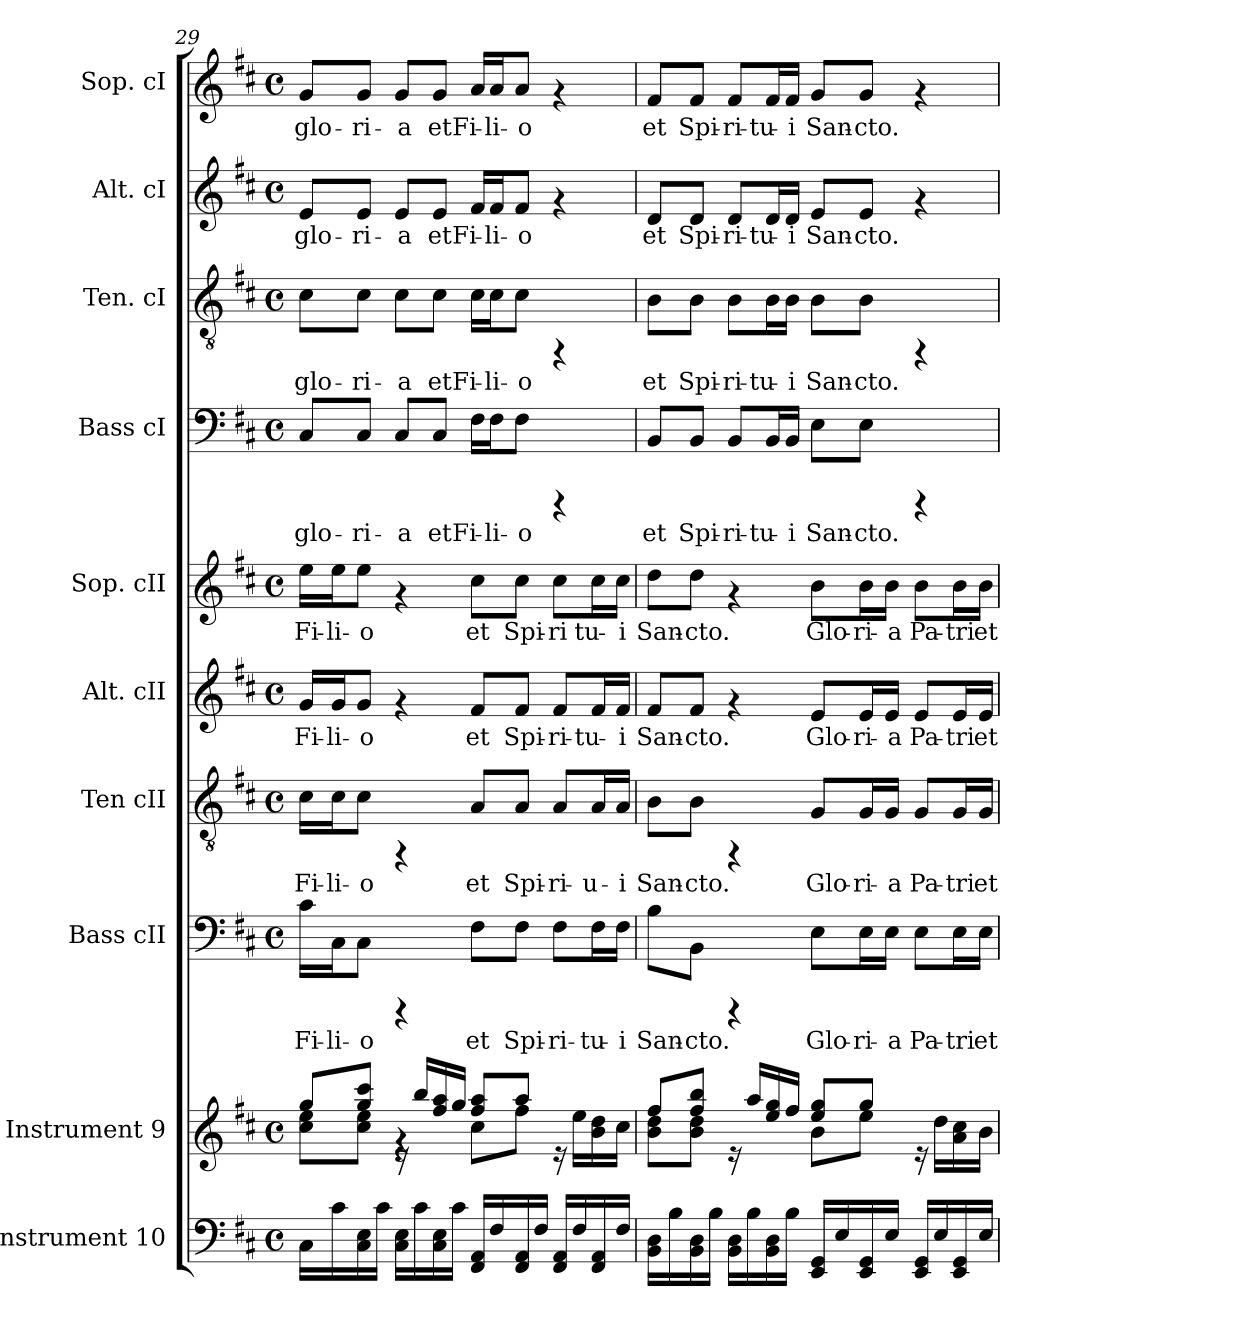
**kern	**kern	**kern	**text	**kern	**text	**kern	**text	**kern	**text	**kern	**text	**kern	**text	**kern	**text	**kern	**text
*part10	*part9	*part8	*part8	*part7	*part7	*part6	*part6	*part5	*part5	*part4	*part4	*part3	*part3	*part2	*part2	*part1	*part1
*staff10	*staff9	*staff8	*staff8	*staff7	*staff7	*staff6	*staff6	*staff5	*staff5	*staff4	*staff4	*staff3	*staff3	*staff2	*staff2	*staff1	*staff1
*I"Instrument 10	*I"Instrument 9	*I"Bass cII	*	*I"Ten cII	*	*I"Alt. cII	*	*I"Sop. cII	*	*I"Bass cI	*	*I"Ten. cI	*	*I"Alt. cI	*	*I"Sop. cI	*
*	*	*I'Bass cII	*	*I'Ten cII	*	*I'Alt. cII	*	*I'Sop. cII	*	*I'Bass cI	*	*I'Ten. cI	*	*I'Alt. cI	*	*I'Sop. cI	*
*clefF4	*clefG2	*clefF4	*	*clefGv2	*	*clefG2	*	*clefG2	*	*clefF4	*	*clefGv2	*	*clefG2	*	*clefG2	*
*k[f#c#]	*k[f#c#]	*k[f#c#]	*	*k[f#c#]	*	*k[f#c#]	*	*k[f#c#]	*	*k[f#c#]	*	*k[f#c#]	*	*k[f#c#]	*	*k[f#c#]	*
*D:	*D:	*D:	*	*D:	*	*D:	*	*D:	*	*D:	*	*D:	*	*D:	*	*D:	*
*M4/4	*M4/4	*M4/4	*	*M4/4	*	*M4/4	*	*M4/4	*	*M4/4	*	*M4/4	*	*M4/4	*	*M4/4	*
*met(c)	*met(c)	*met(c)	*	*met(c)	*	*met(c)	*	*met(c)	*	*met(c)	*	*met(c)	*	*met(c)	*	*met(c)	*
=29	=29	=29	=29	=29	=29	=29	=29	=29	=29	=29	=29	=29	=29	=29	=29	=29	=29
*	*^	*	*	*	*	*	*	*	*	*	*	*	*	*	*	*	*
!	!	!	!	!LO:LY:b:cj	!	!LO:LY:b:cj	!	!LO:LY:b:cj	!	!LO:LY:b:cj	!	!LO:LY:b:cj	!	!LO:LY:b:cj	!	!LO:LY:b:cj	!	!LO:LY:b:cj
16C#\L	8gg/L	8ee\ 8cc#\L	16c#\LL	Fi-	16c#\LL	Fi-	16g/LL	Fi-	16ee\LL	Fi-	8C#/L	glo-	8c#\L	glo-	8e/L	glo-	8g/L	glo-
!	!	!	!	!LO:LY:b:cj	!	!LO:LY:b:cj	!	!LO:LY:b:cj	!	!LO:LY:b:cj	!	!	!	!	!	!	!	!
16c#\	.	.	16C#\J	-li-	16c#\J	-li-	16g/J	-li-	16ee\J	-li-	.	.	.	.	.	.	.	.
!	!	!	!	!LO:LY:b:cj	!	!LO:LY:b:cj	!	!LO:LY:b:cj	!	!LO:LY:b:cj	!	!LO:LY:b:cj	!	!LO:LY:b:cj	!	!LO:LY:b:cj	!	!LO:LY:b:cj
16E\ 16C#\	8ccc#/ 8gg/J	8ee\ 8cc#\J	8C#\J	-o	8c#\J	-o	8g/J	-o	8ee\J	-o	8C#/J	-ri-	8c#\J	-ri-	8e/J	-ri-	8g/J	-ri-
16c#\J	.	.	.	.	.	.	.	.	.	.	.	.	.	.	.	.	.	.
!	!	!	!	!	!	!	!	!	!	!	!	!LO:LY:b:cj	!	!LO:LY:b:cj	!	!LO:LY:b:cj	!	!LO:LY:b:cj
16E\ 16C#\L	16re	4rf	4rCCC	.	4rFF	.	4rf	.	4rf	.	8C#/L	-a	8c#\L	-a	8e/L	-a	8g/L	-a
16c#\	16bb/L	.	.	.	.	.	.	.	.	.	.	.	.	.	.	.	.	.
!	!	!	!	!	!	!	!	!	!	!	!	!LO:LY:b:cj	!	!LO:LY:b:cj	!	!LO:LY:b:cj	!	!LO:LY:b:cj
16E\ 16C#\	16aa/ 16ff#/	.	.	.	.	.	.	.	.	.	8C#/J	et	8c#\J	et	8e/J	et	8g/J	et
16c#\J	16gg/J	.	.	.	.	.	.	.	.	.	.	.	.	.	.	.	.	.
!	!	!	!	!LO:LY:b:cj	!	!LO:LY:b:cj	!	!LO:LY:b:cj	!	!LO:LY:b:cj	!	!LO:LY:b:cj	!	!LO:LY:b:cj	!	!LO:LY:b:cj	!	!LO:LY:b:cj
16AA/ 16FF#/L	8aa/ 8ff#/L	8cc#\L	8F#\L	et	8A/L	et	8f#/L	et	8cc#\L	et	16F#\LL	Fi-	16c#\LL	Fi-	16f#/LL	Fi-	16a/LL	Fi-
!	!	!	!	!	!	!	!	!	!	!	!	!LO:LY:b:cj	!	!LO:LY:b:cj	!	!LO:LY:b:cj	!	!LO:LY:b:cj
16F#/	.	.	.	.	.	.	.	.	.	.	16F#\J	-li-	16c#\J	-li-	16f#/J	-li-	16a/J	-li-
!	!	!	!	!LO:LY:b:cj	!	!LO:LY:b:cj	!	!LO:LY:b:cj	!	!LO:LY:b:cj	!	!LO:LY:b:cj	!	!LO:LY:b:cj	!	!LO:LY:b:cj	!	!LO:LY:b:cj
16AA/ 16FF#/	8aa/J	8ff#\J	8F#\J	Spi-	8A/J	Spi-	8f#/J	Spi-	8cc#\J	Spi-	8F#\J	-o	8c#\J	-o	8f#/J	-o	8a/J	-o
16F#/J	.	.	.	.	.	.	.	.	.	.	.	.	.	.	.	.	.	.
!	!	!	!	!LO:LY:b:cj	!	!LO:LY:b:cj	!	!LO:LY:b:cj	!	!LO:LY:b:cj	!	!	!	!	!	!	!	!
16AA/ 16FF#/L	4ryy	16re	8F#\L	-ri-	8A/L	-ri-	8f#/L	-ri-	8cc#\L	-ri	4rCCC	.	4rFF	.	4rf	.	4rf	.
16F#/	.	16ee\L	.	.	.	.	.	.	.	.	.	.	.	.	.	.	.	.
!	!	!	!	!LO:LY:b:cj	!	!LO:LY:b:cj	!	!LO:LY:b:cj	!	!LO:LY:b:cj	!	!	!	!	!	!	!	!
16AA/ 16FF#/	.	16dd\ 16b\	16F#\L	-tu-	16A/L	-u-	16f#/L	-tu-	16cc#\L	tu-	.	.	.	.	.	.	.	.
!	!	!	!	!LO:LY:b:cj	!	!LO:LY:b:cj	!	!LO:LY:b:cj	!	!LO:LY:b:cj	!	!	!	!	!	!	!	!
16F#/J	.	16cc#\J	16F#\JJ	-i	16A/JJ	-i	16f#/JJ	-i	16cc#\JJ	-i	.	.	.	.	.	.	.	.
!!LO:PB:g=z
=30	=30	=30	=30	=30	=30	=30	=30	=30	=30	=30	=30	=30	=30	=30	=30	=30	=30	=30
!	!	!	!	!LO:LY:b:cj	!	!LO:LY:b:cj	!	!LO:LY:b:cj	!	!LO:LY:b:cj	!	!LO:LY:b:cj	!	!LO:LY:b:cj	!	!LO:LY:b:cj	!	!LO:LY:b:cj
16D\ 16BB\L	8ff#/L	8dd\ 8b\L	8B\L	San-	8B\L	San-	8f#/L	San-	8dd\L	San-	8BB/L	et	8B\L	et	8d/L	et	8f#/L	et
16B\	.	.	.	.	.	.	.	.	.	.	.	.	.	.	.	.	.	.
!	!	!	!	!LO:LY:b:cj	!	!LO:LY:b:cj	!	!LO:LY:b:cj	!	!LO:LY:b:cj	!	!LO:LY:b:cj	!	!LO:LY:b:cj	!	!LO:LY:b:cj	!	!LO:LY:b:cj
16D\ 16BB\	8bb/ 8ff#/J	8dd\ 8b\J	8BB\J	-cto.	8B\J	-cto.	8f#/J	-cto.	8dd\J	-cto.	8BB/J	Spi-	8B\J	Spi-	8d/J	Spi-	8f#/J	Spi-
16B\J	.	.	.	.	.	.	.	.	.	.	.	.	.	.	.	.	.	.
!	!	!	!	!	!	!	!	!	!	!	!	!LO:LY:b:cj	!	!LO:LY:b:cj	!	!LO:LY:b:cj	!	!LO:LY:b:cj
16D\ 16BB\L	16re	4ryy	4rCCC	.	4rFF	.	4rf	.	4rf	.	8BB/L	-ri-	8B\L	-ri-	8d/L	-ri-	8f#/L	-ri-
16B\	16aa/L	.	.	.	.	.	.	.	.	.	.	.	.	.	.	.	.	.
!	!	!	!	!	!	!	!	!	!	!	!	!LO:LY:b:cj	!	!LO:LY:b:cj	!	!LO:LY:b:cj	!	!LO:LY:b:cj
16D\ 16BB\	16gg/ 16ee/	.	.	.	.	.	.	.	.	.	16BB/L	-tu-	16B\L	-tu-	16d/L	-tu-	16f#/L	-tu-
!	!	!	!	!	!	!	!	!	!	!	!	!LO:LY:b:cj	!	!LO:LY:b:cj	!	!LO:LY:b:cj	!	!LO:LY:b:cj
16B\J	16ff#/J	.	.	.	.	.	.	.	.	.	16BB/JJ	-i	16B\JJ	-i	16d/JJ	-i	16f#/JJ	-i
!	!	!	!	!LO:LY:b:cj	!	!LO:LY:b:cj	!	!LO:LY:b:cj	!	!LO:LY:b:cj	!	!LO:LY:b:cj	!	!LO:LY:b:cj	!	!LO:LY:b:cj	!	!LO:LY:b:cj
16EE/ 16GG/L	8gg/ 8ee/L	8b\L	8E\L	Glo-	8G/L	Glo-	8e/L	Glo-	8b\L	Glo-	8E\L	San-	8B\L	San-	8e/L	San-	8g/L	San-
16E/	.	.	.	.	.	.	.	.	.	.	.	.	.	.	.	.	.	.
!	!	!	!	!LO:LY:b:cj	!	!LO:LY:b:cj	!	!LO:LY:b:cj	!	!LO:LY:b:cj	!	!LO:LY:b:cj	!	!LO:LY:b:cj	!	!LO:LY:b:cj	!	!LO:LY:b:cj
16GG/ 16EE/	8gg/J	8ee\J	16E\L	-ri-	16G/L	-ri-	16e/L	-ri-	16b\L	-ri-	8E\J	-cto.	8B\J	-cto.	8e/J	-cto.	8g/J	-cto.
!	!	!	!	!LO:LY:b:cj	!	!LO:LY:b:cj	!	!LO:LY:b:cj	!	!LO:LY:b:cj	!	!	!	!	!	!	!	!
16E/J	.	.	16E\JJ	-a	16G/JJ	-a	16e/JJ	-a	16b\JJ	-a	.	.	.	.	.	.	.	.
!	!	!	!	!LO:LY:b:cj	!	!LO:LY:b:cj	!	!LO:LY:b:cj	!	!LO:LY:b:cj	!	!	!	!	!	!	!	!
16GG/ 16EE/L	4ryy	16re	8E\L	Pa-	8G/L	Pa-	8e/L	Pa-	8b\L	Pa-	4rCCC	.	4rFF	.	4rf	.	4rf	.
16E/	.	16dd\L	.	.	.	.	.	.	.	.	.	.	.	.	.	.	.	.
!	!	!	!	!LO:LY:b:cj	!	!LO:LY:b:cj	!	!LO:LY:b:cj	!	!LO:LY:b:cj	!	!	!	!	!	!	!	!
16GG/ 16EE/	.	16cc#\ 16a\	16E\L	-tri	16G/L	-tri	16e/L	-tri	16b\L	-tri	.	.	.	.	.	.	.	.
!	!	!	!	!LO:LY:b:cj	!	!LO:LY:b:cj	!	!LO:LY:b:cj	!	!LO:LY:b:cj	!	!	!	!	!	!	!	!
16E/J	.	16b\J	16E\JJ	et	16G/JJ	et	16e/JJ	et	16b\JJ	et	.	.	.	.	.	.	.	.
*	*v	*v	*	*	*	*	*	*	*	*	*	*	*	*	*	*	*	*
=	=	=	=	=	=	=	=	=	=	=	=	=	=	=	=	=	=
*-	*-	*-	*-	*-	*-	*-	*-	*-	*-	*-	*-	*-	*-	*-	*-	*-	*-
